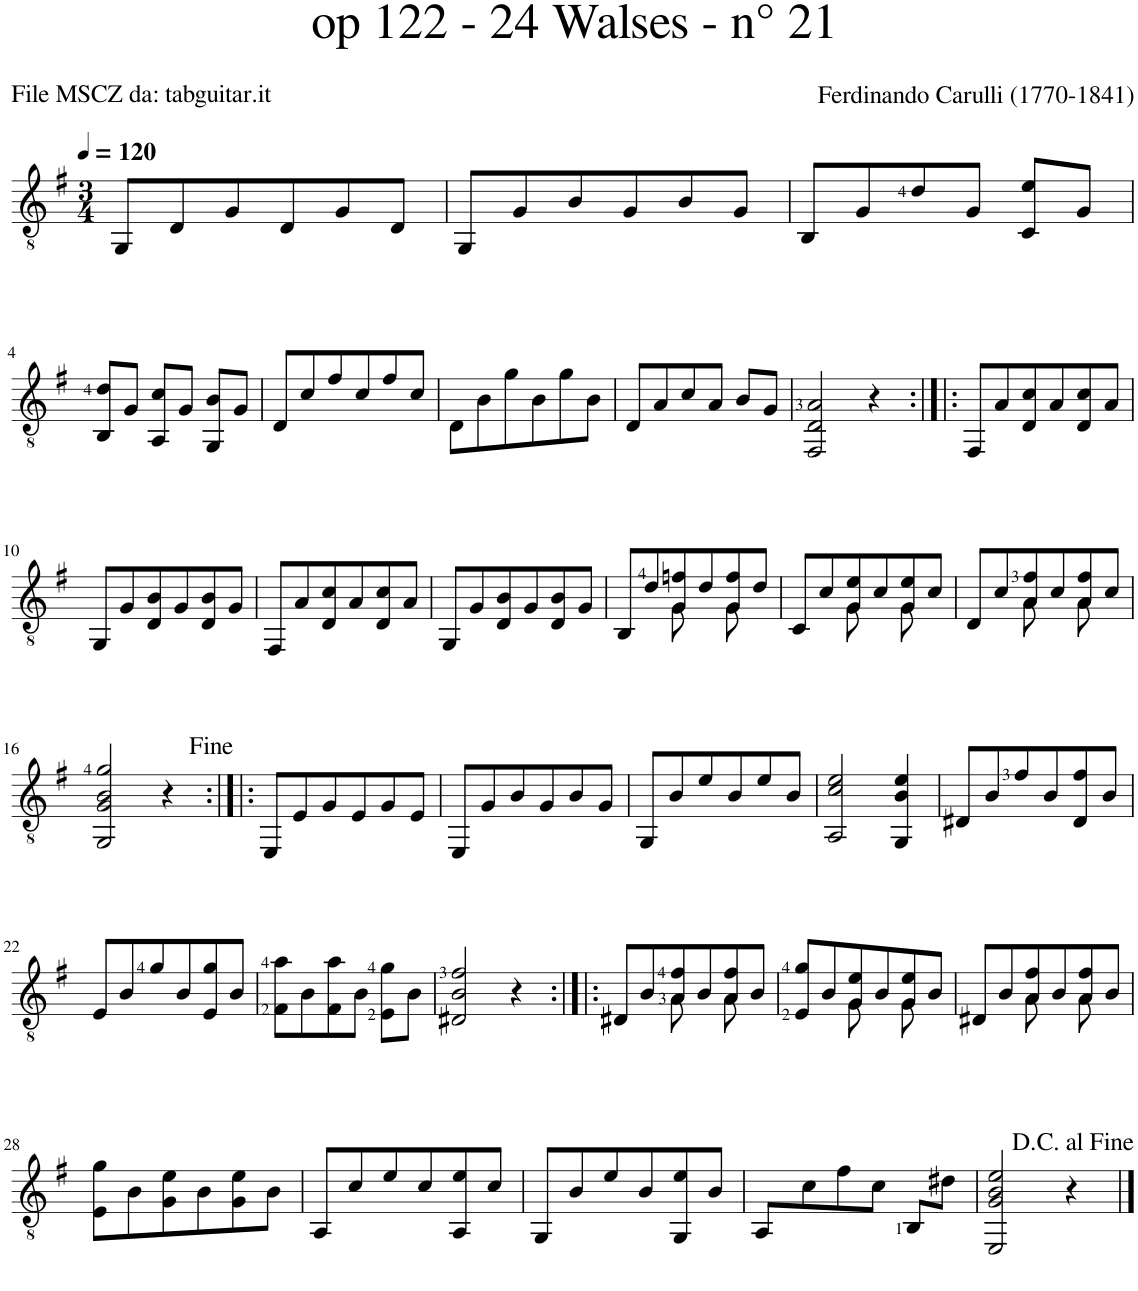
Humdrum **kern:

**kern
*part1
*staff1
*I"Guitar
*I'Guit.
*clefGv2
*k[f#]
*M3/4
*MM120
=1
8GG/L
8D/
8G/
8D/
8G/
8D/J
=2
8GG/L
8G/
8B/
8G/
8B/
8G/J
=3
8BB/L
8G/
8d/
8G/J
8C/ 8e/L
8G/J
!!LO:LB:g=z
=4
8BB/ 8d/L
8G/J
8AA/ 8c/L
8G/J
8GG/ 8B/L
8G/J
=5
8D/L
8c/
8f#/
8c/
8f#/
8c/J
=6
8D\L
8B\
8g\
8B\
8g\
8B\J
=7
8D/L
8A/
8c/
8A/J
8B/L
8G/J
=8
2FF#/ 2D/ 2A/
4r
=9:|!|:
8FF#/L
8A/
8D/ 8c/
8A/
8D/ 8c/
8A/J
!!LO:LB:g=z
=10
8GG/L
8G/
8D/ 8B/
8G/
8D/ 8B/
8G/J
=11
8FF#/L
8A/
8D/ 8c/
8A/
8D/ 8c/
8A/J
=12
8GG/L
8G/
8D/ 8B/
8G/
8D/ 8B/
8G/J
=13
*^
8BB/L	4ryy
8d/	.
8G/ 8fn/	8G\
8d/	8ryy
8G/ 8f/	8G\
8d/J	8ryy
=14	=14
8C/L	4ryy
8c/	.
8G/ 8e/	8G\
8c/	8ryy
8G/ 8e/	8G\
8c/J	8ryy
=15	=15
8D/L	4ryy
8c/	.
8A/ 8f#/	8A\
8c/	8ryy
8A/ 8f#/	8A\
8c/J	8ryy
*v	*v
!!LO:LB:g=z
=16
2GG/ 2G/ 2B/ 2g/
4r
=17:|!|:
8EE/L
8E/
8G/
8E/
8G/
8E/J
=18
8EE/L
8G/
8B/
8G/
8B/
8G/J
=19
8GG/L
8B/
8e/
8B/
8e/
8B/J
=20
2AA/ 2c/ 2e/
4GG/ 4B/ 4e/
=21
8D#X/L
8B/
8f#/
8B/
8D#/ 8f#/
8B/J
!!LO:LB:g=z
=22
8E/L
8B/
8g/
8B/
8E/ 8g/
8B/J
=23
8F#\ 8a\L
8B\
8F#\ 8a\
8B\J
8E\ 8g\L
8B\J
=24
2D#X/ 2B/ 2f#/
4r
=25:|!|:
*^
8D#X/L	4ryy
8B/	.
8A/ 8f#/	8A\
8B/	8ryy
8A/ 8f#/	8A\
8B/J	8ryy
=26	=26
8E/ 8g/L	4ryy
8B/	.
8G/ 8e/	8G\
8B/	8ryy
8G/ 8e/	8G\
8B/J	8ryy
=27	=27
8D#X/L	4ryy
8B/	.
8A/ 8f#/	8A\
8B/	8ryy
8A/ 8f#/	8A\
8B/J	8ryy
*v	*v
!!LO:LB:g=z
=28
8E\ 8g\L
8B\
8G\ 8e\
8B\
8G\ 8e\
8B\J
=29
8AA/L
8c/
8e/
8c/
8AA/ 8e/
8c/J
=30
8GG/L
8B/
8e/
8B/
8GG/ 8e/
8B/J
=31
8AA/L
8c\
8f#\
8c\J
8BB/L
8d#X\J
=32
2EE/ 2G/ 2B/ 2e/
4r
==
*-
